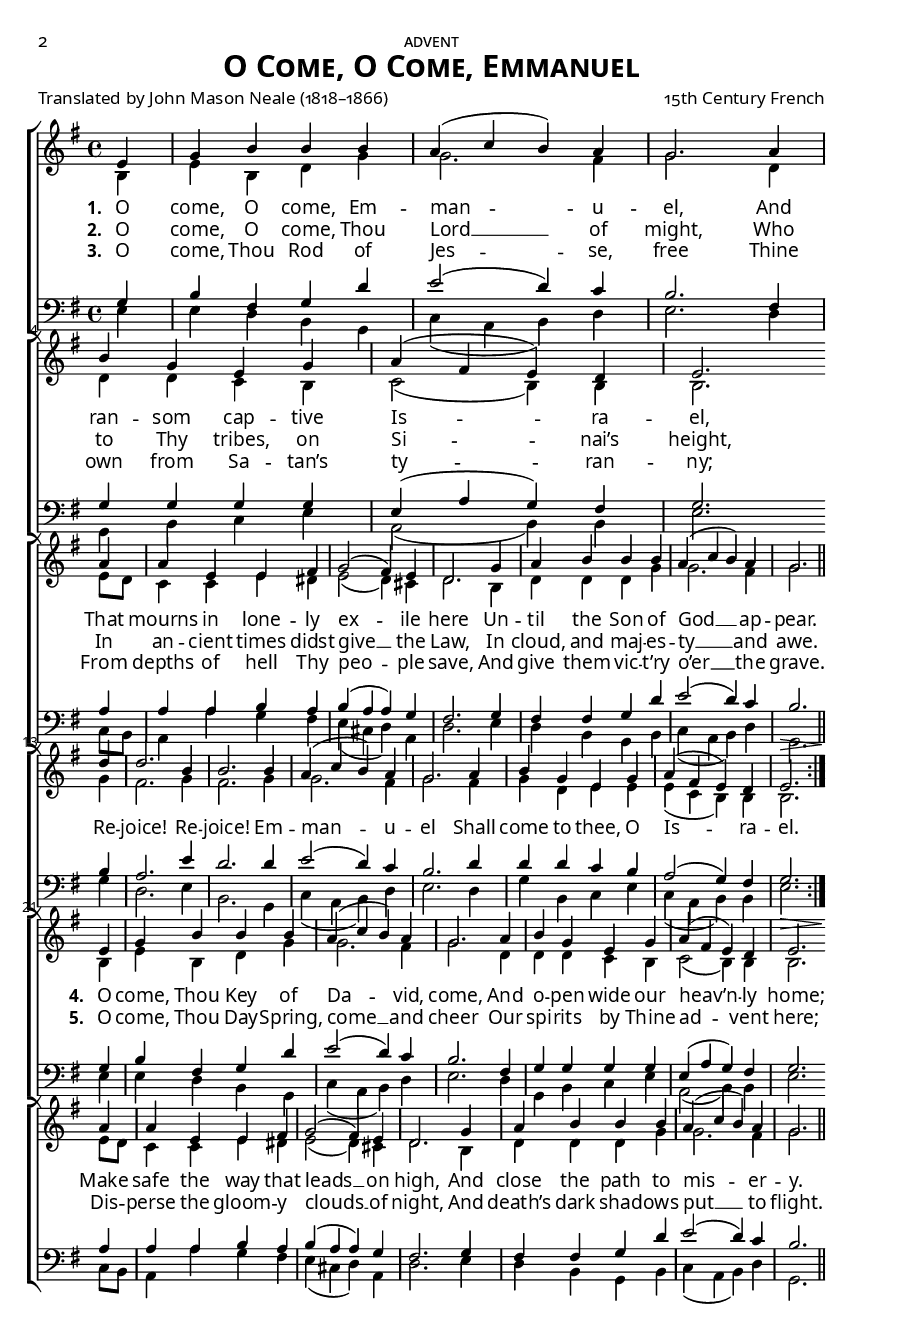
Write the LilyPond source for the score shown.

\version "2.14.2"
\include "util.ly"
\header {
  title = \markup{\override #'(font-name . "Garamond Premier Pro Semibold"){ \abs-fontsize #15 \smallCapsOldStyle"O Come, O Come, Emmanuel"}}
  poet = \markup\oldStyleNum"Translated by John Mason Neale (1818–1866)"
  composer = \markup\oldStyleNum"15th Century French"
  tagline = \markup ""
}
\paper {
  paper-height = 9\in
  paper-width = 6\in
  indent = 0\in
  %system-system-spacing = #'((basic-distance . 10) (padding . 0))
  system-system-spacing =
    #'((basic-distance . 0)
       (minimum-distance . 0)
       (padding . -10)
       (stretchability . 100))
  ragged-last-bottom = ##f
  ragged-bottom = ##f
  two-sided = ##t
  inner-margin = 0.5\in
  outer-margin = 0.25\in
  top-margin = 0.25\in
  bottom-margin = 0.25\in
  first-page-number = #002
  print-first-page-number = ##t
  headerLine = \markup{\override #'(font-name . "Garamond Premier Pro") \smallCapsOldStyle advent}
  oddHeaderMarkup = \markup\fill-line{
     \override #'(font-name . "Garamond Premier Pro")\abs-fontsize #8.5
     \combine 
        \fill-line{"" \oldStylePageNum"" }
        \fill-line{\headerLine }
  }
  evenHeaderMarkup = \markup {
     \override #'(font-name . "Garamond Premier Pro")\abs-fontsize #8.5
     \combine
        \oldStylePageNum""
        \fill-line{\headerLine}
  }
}
#(set-global-staff-size 15) \paper{ #(define fonts (make-pango-font-tree "GoudyOlSt BT" "Garamond Premier Pro" "Garamond Premier Pro" (/ 15 20))) }
global = {
  \key g \major
  \time 4/4
  \autoBeamOff
  \override DynamicLineSpanner #'staff-padding = #0.0
  \override DynamicLineSpanner #'Y-extent = #'(-1 . 1)
}

sopMusic = \relative c' {
  \repeat volta 2{
    \partial 4 e4 |
    g b b b |
    a( c b) a |
    g2. a4 |
    b g e g |
    
    a( fis e) d |
    e2. \bar""\break a4 |
    a e e fis |
    g2( fis4) e |
    
    d2. g4 |
    a b b b |
    a( c b) a |
    \partial 2. g2. \bar "||" \break
    
    \partial 4 d'4 |
    d2. b4 |
    b2. b4 |
    a( c b) a |
    g2. a4 |
    b g e g |
    a( fis e) d |
    \partial 2. <<e2. {s2^\> s8. s16\!}>> \break
  }
  
  
  
  \partial 4 e4 |
  g b b b |
  a( c b) a |
  g2. a4 |
  b g e g |
  
  a( fis e) d |
  e2. \bar""\break a4 |
  a e e fis |
  g2( fis4) e |
  
  d2. g4 |
  a b b b |
  a( c b) a |
  \partial 2. g2. \bar "||" \break
}
sopWords = \lyricmode {
  
}

altoMusic = \relative c' {
  b4 |
  e b d g |
  g2. fis4 |
  g2. d4 |
  d d c b |
  
  c2(  b4) b |
  b2. e8[ d] |
  c4 c e dis |
  e2( d4) cis |
  
  d2. b4 |
  d d d g |
  g2. fis4 |
  g2. |
  
  g4 |
  fis2. g4 |
  fis2. g4 |
  g2. fis4 |
  g2. fis4 |
  g d e e |
  e( c b) b |
  b2.
  
  
  
  
  b4 |
  e b d g |
  g2. fis4 |
  g2. d4 |
  d d c b |
  
  c2(  b4) b |
  b2. e8[ d] |
  c4 c e dis |
  e2( d4) cis |
  
  d2. b4 |
  d d d g |
  g2. fis4 |
  g2. |
}
altoWords = \lyricmode {
  \dropLyricsVII
  \set stanza = #"1. "
  O come, O come, Em -- man -- u -- el,  And ran -- som cap -- tive Is -- ra -- el,
  That mourns in lone -- ly ex -- ile here  Un -- til the Son of God __ ap -- pear.
  Re -- joice! Re -- joice! Em -- man -- u -- el Shall come to thee, O Is -- ra -- el.
  
  
  \set stanza = #"4. "
  O come, Thou Key of Da -- vid, come, And o -- pen wide our heav’n -- ly home;
  Make safe the way that leads __ on high, And close the path to mis -- er -- y.
}
altoWordsII = \lyricmode {
  \dropLyricsVII
%\markup\italic
  \set stanza = #"2. "
  O come, O come, Thou Lord __ of might, Who to Thy tribes, on Si -- nai’s height,
  In an -- cient times didst give __ the Law, In cloud, and maj -- es -- ty __ and awe.
  
  \repeat unfold 16 \skip1
  \set stanza = #"5. "
  O come, Thou Day -- Spring, come __ and cheer Our spi -- rits by Thine ad -- vent here;
  Dis -- perse the gloom -- y clouds __ of night, And death’s dark shad -- ows put __ to flight.
  
}
altoWordsIII = \lyricmode {
  \dropLyricsVII
  \set stanza = #"3. "
  O come, Thou Rod of Jes -- se, free Thine own from Sa -- tan’s ty -- ran -- ny;
  From depths of hell Thy peo -- ple save, And give them vic -- t’ry o’er __ the grave.
}
altoWordsIV = \lyricmode {
}
altoWordsV = \lyricmode {
}
altoWordsVI = \lyricmode {
  %\set stanza = #"6. "
}
tenorMusic = \relative c' {
  g4 |
  b fis g d' |
  e2( d4) c |
  b2. fis4 |
  g g g g |
  
  e( a g) fis |
  g2. a4 |
  a a b a |
  b( a a) g |
  
  fis2. g4 |
  fis fis g d' |
  e2( d4) c |
  b2. |
  
  b4 |
  a2. e'4 |
  d2. d4 |
  e2( d4) c |
  b2. d4 |
  d d c b |
  a2( g4) fis |
  <<g2. {s2_\> s8. s16\!}>>
  
  
  
  
  g4 |
  b fis g d' |
  e2( d4) c |
  b2. fis4 |
  g g g g |
  
  e( a g) fis |
  g2. a4 |
  a a b a |
  b( a a) g |
  
  fis2. g4 |
  fis fis g d' |
  e2( d4) c |
  b2. |
}
tenorWords = \lyricmode {

}

bassMusic = \relative c {
  e4 |
  e d b g |
  c( a b) d |
  e2. d4 |
  g, b c e |
  
  a,2( b4) b |
  e2. c8[ b] |
  a4 a' g fis |
  e( cis d) a |
  
  d2. e4 |
  d b g b |
  c( a b) d |
  g,2. |
  
  g'4 |
  d2. e4 |
  b2. g4 |
  c( a b) d |
  e2. d4 |
  g b, c e |
  c( a b) b |
  e2.
  
  
  
  
  e4 |
  e d b g |
  c( a b) d |
  e2. d4 |
  g, b c e |
  
  a,2( b4) b |
  e2. c8[ b] |
  a4 a' g fis |
  e( cis d) a |
  
  d2. e4 |
  d b g b |
  c( a b) d |
  g,2. |
}
bassWords = \lyricmode {

}

\score {
  <<
   \new ChoirStaff <<
%    \new Lyrics = sopranos \with { \override VerticalAxisGroup #'nonstaff-relatedstaff-spacing = #'((basic-distance . 1)) }
    \new Staff = women <<
      \new Voice = "sopranos" { \voiceOne << \global \sopMusic >> }
      \new Voice = "altos" { \voiceTwo << \global \altoMusic >> }
    >>
    \new Lyrics \with { alignAboveContext = #"women" \override VerticalAxisGroup #'nonstaff-relatedstaff-spacing = #'((basic-distance . 1))} \lyricsto "sopranos" \sopWords
    \new Lyrics = "altosVI"  \with { alignBelowContext = #"women" \override VerticalAxisGroup #'nonstaff-relatedstaff-spacing = #'((basic-distance . 1)) } \lyricsto "sopranos" \altoWordsVI
    \new Lyrics = "altosV"  \with { alignBelowContext = #"women" \override VerticalAxisGroup #'nonstaff-relatedstaff-spacing = #'((basic-distance . 1)) } \lyricsto "sopranos" \altoWordsV
    \new Lyrics = "altosIV"  \with { alignBelowContext = #"women" \override VerticalAxisGroup #'nonstaff-relatedstaff-spacing = #'((basic-distance . 1)) } \lyricsto "sopranos" \altoWordsIV
    \new Lyrics = "altosIII"  \with { alignBelowContext = #"women" \override VerticalAxisGroup #'nonstaff-relatedstaff-spacing = #'((basic-distance . 1)) } \lyricsto "sopranos" \altoWordsIII
    \new Lyrics = "altosII"  \with { alignBelowContext = #"women" \override VerticalAxisGroup #'nonstaff-relatedstaff-spacing = #'((basic-distance . 1)) } \lyricsto "sopranos" \altoWordsII
    \new Lyrics = "altos"  \with { alignBelowContext = #"women" \override VerticalAxisGroup #'nonstaff-relatedstaff-spacing = #'((basic-distance . 1)) } \lyricsto "sopranos" \altoWords
   \new Staff = men <<
      \clef bass
      \new Voice = "tenors" { \voiceOne << \global \tenorMusic >> }
      \new Voice = "basses" { \voiceTwo << \global \bassMusic >> }
    >>
    \new Lyrics \with { alignAboveContext = #"men" \override VerticalAxisGroup #'nonstaff-relatedstaff-spacing = #'((basic-distance . 1)) } \lyricsto "tenors" \tenorWords
    \new Lyrics \with { alignBelowContext = #"men" \override VerticalAxisGroup #'nonstaff-relatedstaff-spacing = #'((basic-distance . 1)) } \lyricsto "basses" \bassWords
  >>
%    \new PianoStaff << \new Staff { \new Voice { \pianoRH } } \new Staff { \clef "bass" \pianoLH } >>
  >>
  \layout {
    \context {
      \Score
      %\override SpacingSpanner #'base-shortest-duration = #(ly:make-moment 1 8)
      %\override SpacingSpanner #'common-shortest-duration = #(ly:make-moment 1 4)
    }
    \context {
      % Remove all empty staves
      % \Staff \RemoveEmptyStaves \override VerticalAxisGroup #'remove-first = ##t
    }
    \context {
      \Lyrics
      \override LyricText #'X-offset = #center-on-word
    }
  }
  \midi {
    \tempo 4 = 100
    \set Staff.midiInstrument = "flute"
  }
}
